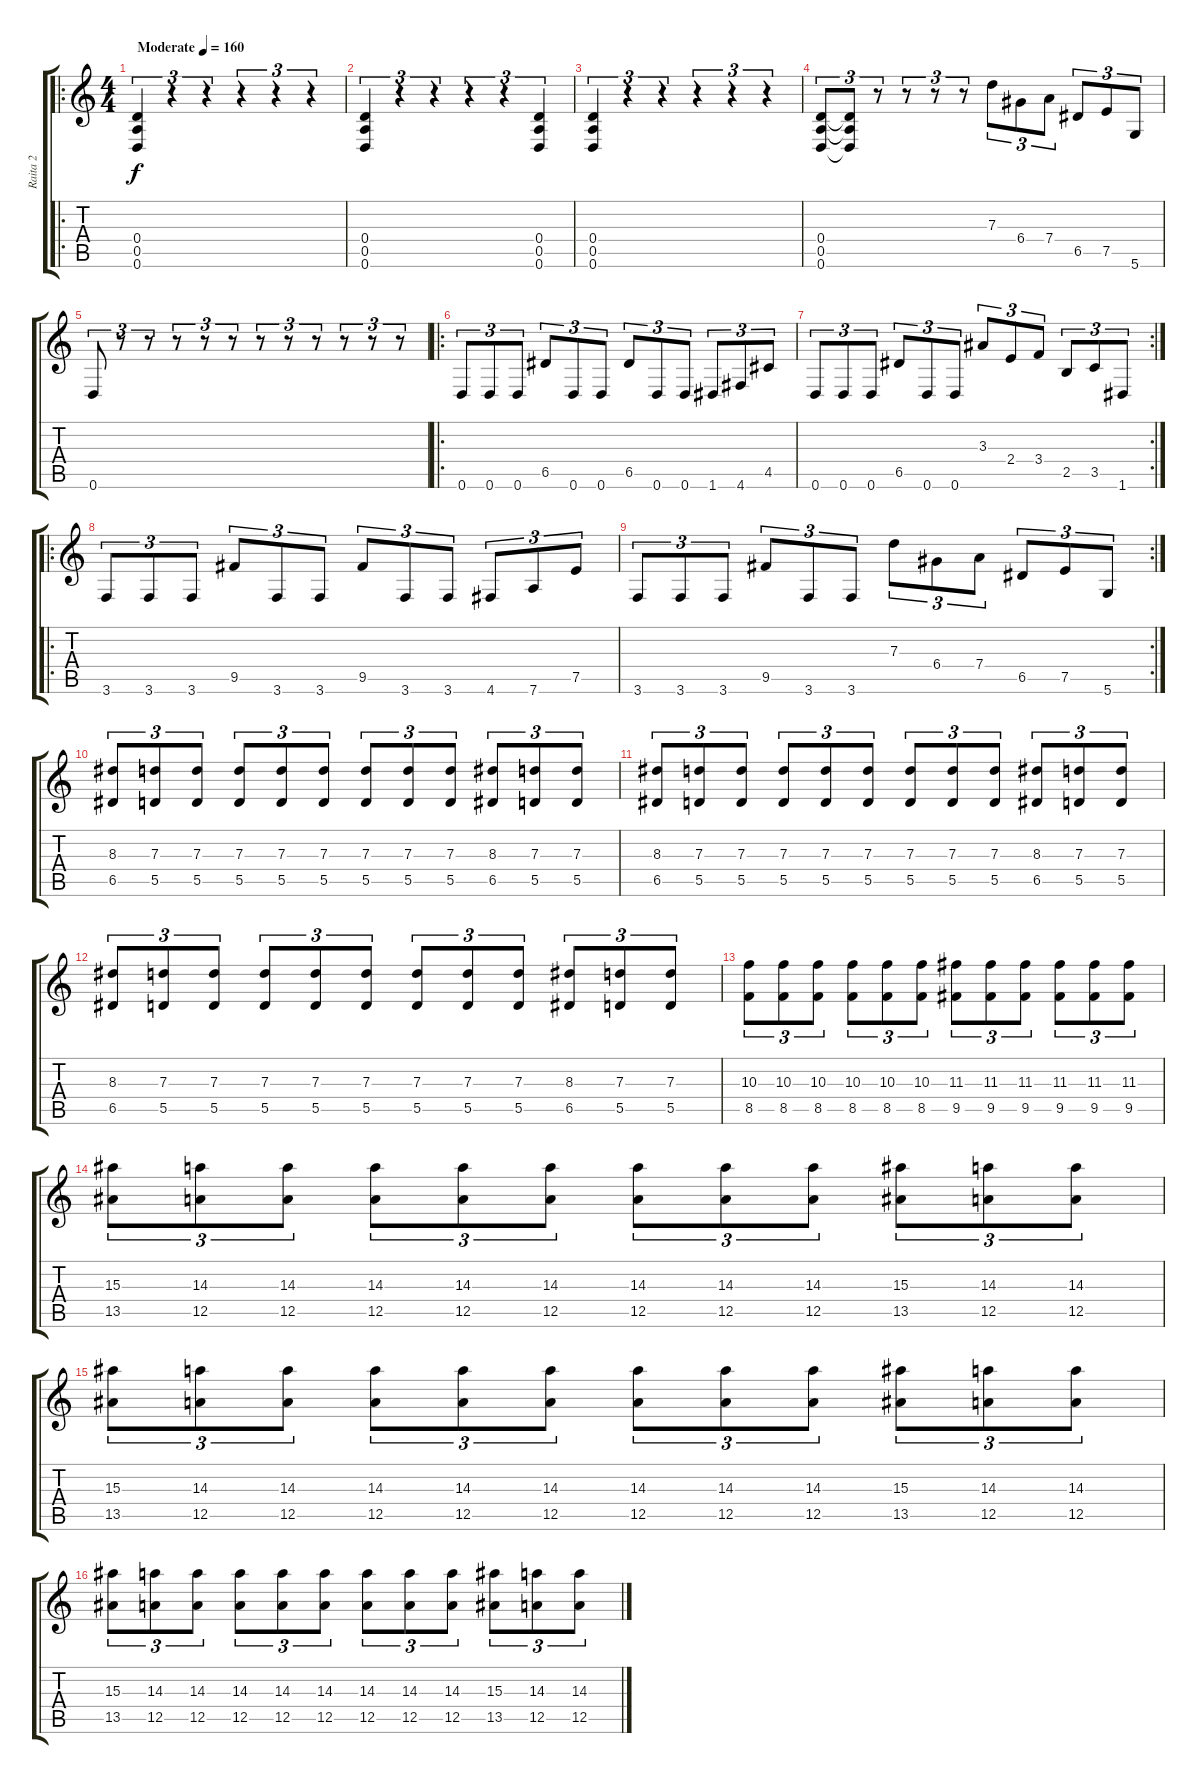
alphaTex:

\track ("Raita 2" "Raita 2") {instrument distortionguitar}
\staff {score tabs}
\tuning (E4 B3 G3 D3 A2 D2) {hide}
\ro
\ts (4 4)
\tempo (160 "Moderate")
\clef g2
\ks c
(0.4 0.5 0.6).4{tu (3 2) dy f instrument distortionguitar} r.4{tu (3 2)} r.4{tu (3 2)} r.4{tu (3 2)} r.4{tu (3 2)} r.4{tu (3 2)} |
(0.4 0.5 0.6).4{tu (3 2)} r.4{tu (3 2)} r.4{tu (3 2)} r.4{tu (3 2)} r.4{tu (3 2)} (0.4 0.5 0.6).4{tu (3 2)} |
(0.4 0.5 0.6).4{tu (3 2)} r.4{tu (3 2)} r.4{tu (3 2)} r.4{tu (3 2)} r.4{tu (3 2)} r.4{tu (3 2)} |
(0.4 0.5 0.6).8{tu (3 2)} (0.4{t} 0.5{t} 0.6{t}).8{tu (3 2)} r.8{tu (3 2)} r.8{tu (3 2)} r.8{tu (3 2)} r.8{tu (3 2)} 7.3.8{tu (3 2)} 6.4.8{tu (3 2)} 7.4.8{tu (3 2)} 6.5.8{tu (3 2)} 7.5.8{tu (3 2)} 5.6.8{tu (3 2)} |
0.6.8{tu (3 2)} r.8{tu (3 2)} r.8{tu (3 2)} r.8{tu (3 2)} r.8{tu (3 2)} r.8{tu (3 2)} r.8{tu (3 2)} r.8{tu (3 2)} r.8{tu (3 2)} r.8{tu (3 2)} r.8{tu (3 2)} r.8{tu (3 2)} |
\ro
0.6.8{tu (3 2)} 0.6.8{tu (3 2)} 0.6.8{tu (3 2)} 6.5.8{tu (3 2)} 0.6.8{tu (3 2)} 0.6.8{tu (3 2)} 6.5.8{tu (3 2)} 0.6.8{tu (3 2)} 0.6.8{tu (3 2)} 1.6.8{tu (3 2)} 4.6.8{tu (3 2)} 4.5.8{tu (3 2)} |
\rc 2
0.6.8{tu (3 2)} 0.6.8{tu (3 2)} 0.6.8{tu (3 2)} 6.5.8{tu (3 2)} 0.6.8{tu (3 2)} 0.6.8{tu (3 2)} 3.3.8{tu (3 2)} 2.4.8{tu (3 2)} 3.4.8{tu (3 2)} 2.5.8{tu (3 2)} 3.5.8{tu (3 2)} 1.6.8{tu (3 2)} |
\ro
3.6.8{tu (3 2)} 3.6.8{tu (3 2)} 3.6.8{tu (3 2)} 9.5.8{tu (3 2)} 3.6.8{tu (3 2)} 3.6.8{tu (3 2)} 9.5.8{tu (3 2)} 3.6.8{tu (3 2)} 3.6.8{tu (3 2)} 4.6.8{tu (3 2)} 7.6.8{tu (3 2)} 7.5.8{tu (3 2)} |
\rc 2
3.6.8{tu (3 2)} 3.6.8{tu (3 2)} 3.6.8{tu (3 2)} 9.5.8{tu (3 2)} 3.6.8{tu (3 2)} 3.6.8{tu (3 2)} 7.3.8{tu (3 2)} 6.4.8{tu (3 2)} 7.4.8{tu (3 2)} 6.5.8{tu (3 2)} 7.5.8{tu (3 2)} 5.6.8{tu (3 2)} |
(8.3 6.5).8{tu (3 2)} (7.3 5.5).8{tu (3 2)} (7.3 5.5).8{tu (3 2)} (7.3 5.5).8{tu (3 2)} (7.3 5.5).8{tu (3 2)} (7.3 5.5).8{tu (3 2)} (7.3 5.5).8{tu (3 2)} (7.3 5.5).8{tu (3 2)} (7.3 5.5).8{tu (3 2)} (8.3 6.5).8{tu (3 2)} (7.3 5.5).8{tu (3 2)} (7.3 5.5).8{tu (3 2)} |
(8.3 6.5).8{tu (3 2)} (7.3 5.5).8{tu (3 2)} (7.3 5.5).8{tu (3 2)} (7.3 5.5).8{tu (3 2)} (7.3 5.5).8{tu (3 2)} (7.3 5.5).8{tu (3 2)} (7.3 5.5).8{tu (3 2)} (7.3 5.5).8{tu (3 2)} (7.3 5.5).8{tu (3 2)} (8.3 6.5).8{tu (3 2)} (7.3 5.5).8{tu (3 2)} (7.3 5.5).8{tu (3 2)} |
(8.3 6.5).8{tu (3 2)} (7.3 5.5).8{tu (3 2)} (7.3 5.5).8{tu (3 2)} (7.3 5.5).8{tu (3 2)} (7.3 5.5).8{tu (3 2)} (7.3 5.5).8{tu (3 2)} (7.3 5.5).8{tu (3 2)} (7.3 5.5).8{tu (3 2)} (7.3 5.5).8{tu (3 2)} (8.3 6.5).8{tu (3 2)} (7.3 5.5).8{tu (3 2)} (7.3 5.5).8{tu (3 2)} |
(10.3 8.5).8{tu (3 2)} (10.3 8.5).8{tu (3 2)} (10.3 8.5).8{tu (3 2)} (10.3 8.5).8{tu (3 2)} (10.3 8.5).8{tu (3 2)} (10.3 8.5).8{tu (3 2)} (11.3 9.5).8{tu (3 2)} (11.3 9.5).8{tu (3 2)} (11.3 9.5).8{tu (3 2)} (11.3 9.5).8{tu (3 2)} (11.3 9.5).8{tu (3 2)} (11.3 9.5).8{tu (3 2)} |
(15.3 13.5).8{tu (3 2)} (14.3 12.5).8{tu (3 2)} (14.3 12.5).8{tu (3 2)} (14.3 12.5).8{tu (3 2)} (14.3 12.5).8{tu (3 2)} (14.3 12.5).8{tu (3 2)} (14.3 12.5).8{tu (3 2)} (14.3 12.5).8{tu (3 2)} (14.3 12.5).8{tu (3 2)} (15.3 13.5).8{tu (3 2)} (14.3 12.5).8{tu (3 2)} (14.3 12.5).8{tu (3 2)} |
(15.3 13.5).8{tu (3 2)} (14.3 12.5).8{tu (3 2)} (14.3 12.5).8{tu (3 2)} (14.3 12.5).8{tu (3 2)} (14.3 12.5).8{tu (3 2)} (14.3 12.5).8{tu (3 2)} (14.3 12.5).8{tu (3 2)} (14.3 12.5).8{tu (3 2)} (14.3 12.5).8{tu (3 2)} (15.3 13.5).8{tu (3 2)} (14.3 12.5).8{tu (3 2)} (14.3 12.5).8{tu (3 2)} |
(15.3 13.5).8{tu (3 2)} (14.3 12.5).8{tu (3 2)} (14.3 12.5).8{tu (3 2)} (14.3 12.5).8{tu (3 2)} (14.3 12.5).8{tu (3 2)} (14.3 12.5).8{tu (3 2)} (14.3 12.5).8{tu (3 2)} (14.3 12.5).8{tu (3 2)} (14.3 12.5).8{tu (3 2)} (15.3 13.5).8{tu (3 2)} (14.3 12.5).8{tu (3 2)} (14.3 12.5).8{tu (3 2)}
